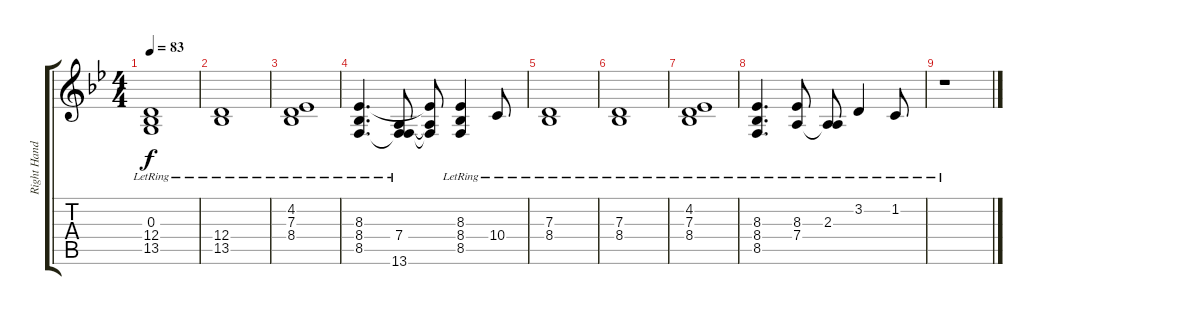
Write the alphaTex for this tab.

\track ("Right Hand" "Right Hand") {instrument electricgrandpiano}
\staff {score tabs}
\tuning (E4 B3 G3 D3 A2 E2) {hide}
\ts (4 4)
\tempo 83
\clef g2
\ks bb
(0.3{lr} 12.4{lr} 13.5{lr}).1{dy f} |
(12.4{lr} 13.5{lr}).1 |
(4.2{lr} 7.3{lr} 8.4{lr}).1 |
(8.3{lr} 8.4{lr} 8.5{lr}).4{d} (7.4{lr} 8.5{t} 13.6{lr}).8 (8.3{t} 7.4{t} 13.6{t}).8 (8.3{lr} 8.4{lr} 8.5{lr}).4 10.4{lr}.8 |
(7.3{lr} 8.4{lr}).1 |
(7.3{lr} 8.4{lr}).1 |
(4.2{lr} 7.3{lr} 8.4{lr}).1 |
(8.3{lr} 8.4{lr} 8.5{lr}).4{d} (8.3{lr} 7.4{lr}).8 (2.3{lr} 7.4{t}).8 3.2{lr}.4 1.2{lr}.8 |
r.1
